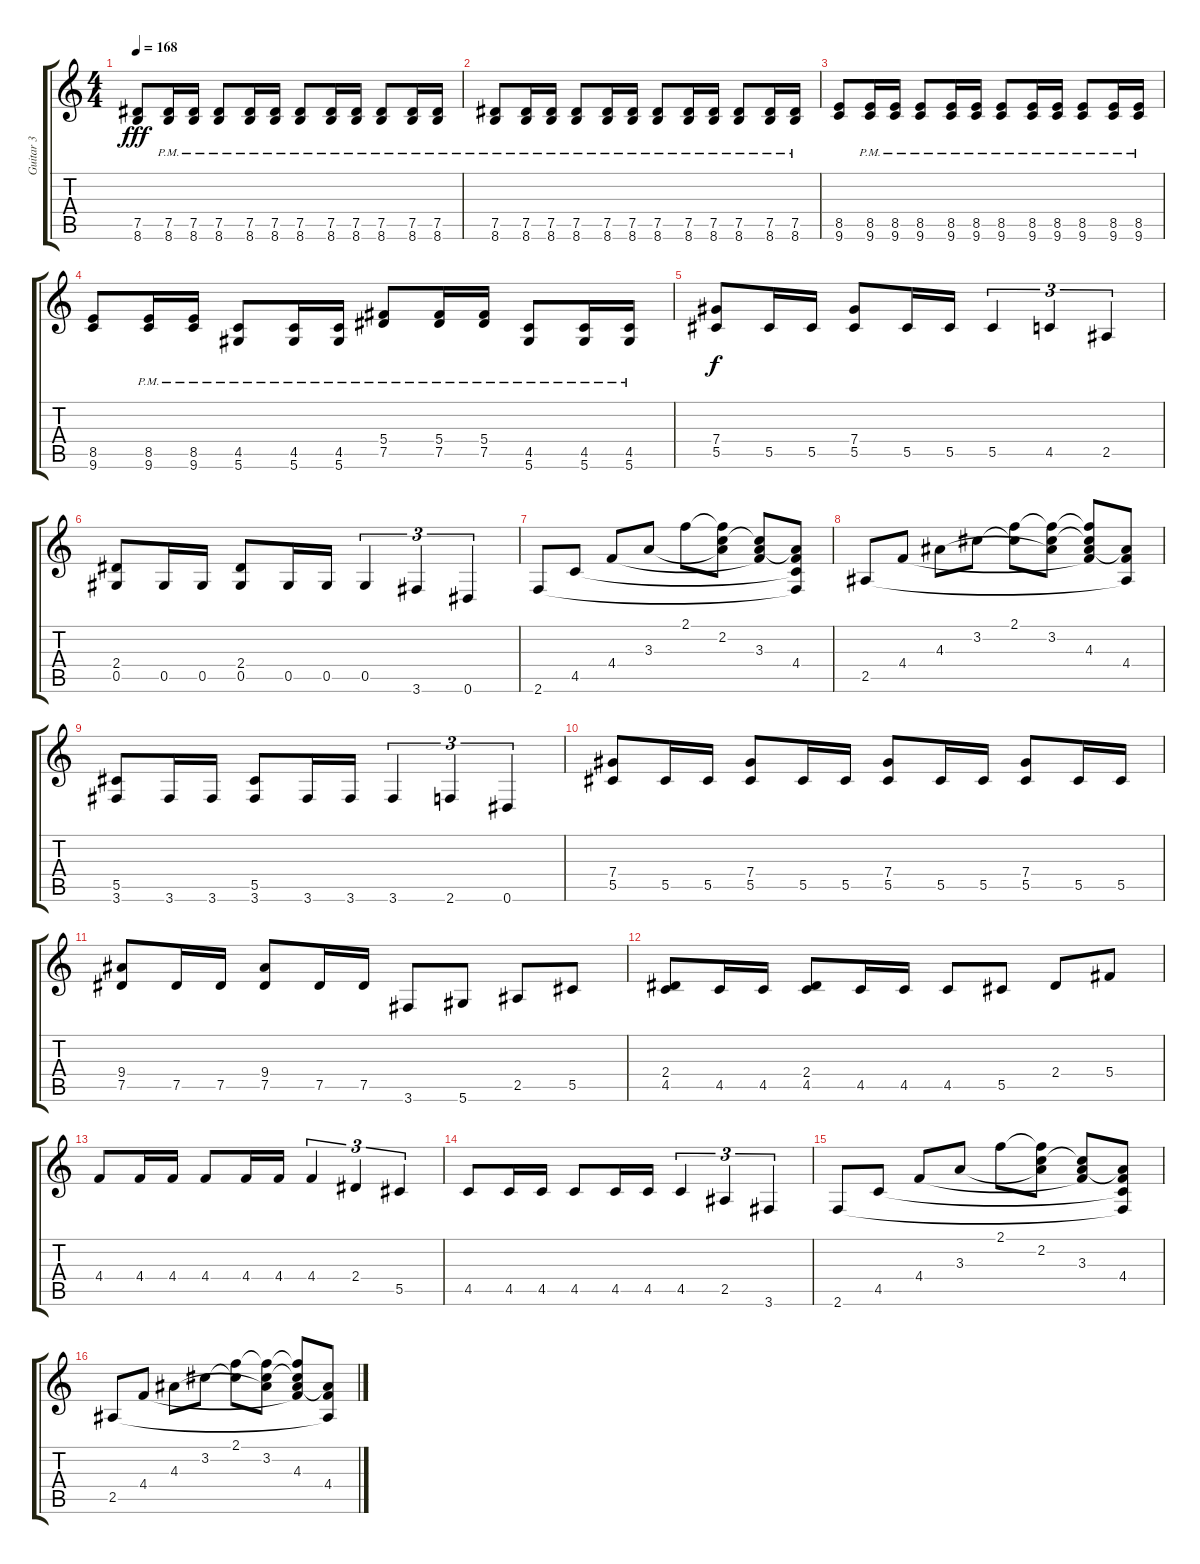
\track ("Guitar 3" "Guitar 3") {instrument distortionguitar}
\staff {score tabs}
\tuning (Eb4 Bb3 Gb3 Db3 Ab2 Eb2) {hide}
\ts (4 4)
\tempo 168
\clef g2
\ks c
(7.5 8.6).8{dy fff} (7.5{pm} 8.6{pm}).16 (7.5{pm} 8.6{pm}).16 (7.5{pm} 8.6{pm}).8 (7.5{pm} 8.6{pm}).16 (7.5{pm} 8.6{pm}).16 (7.5{pm} 8.6{pm}).8 (7.5{pm} 8.6{pm}).16 (7.5{pm} 8.6{pm}).16 (7.5{pm} 8.6{pm}).8 (7.5{pm} 8.6{pm}).16 (7.5{pm} 8.6{pm}).16 |
(7.5{pm} 8.6{pm}).8 (7.5{pm} 8.6{pm}).16 (7.5{pm} 8.6{pm}).16 (7.5{pm} 8.6{pm}).8 (7.5{pm} 8.6{pm}).16 (7.5{pm} 8.6{pm}).16 (7.5{pm} 8.6{pm}).8 (7.5{pm} 8.6{pm}).16 (7.5{pm} 8.6{pm}).16 (7.5{pm} 8.6{pm}).8 (7.5{pm} 8.6{pm}).16 (7.5{pm} 8.6{pm}).16 |
(8.5 9.6).8 (8.5{pm} 9.6{pm}).16 (8.5{pm} 9.6{pm}).16 (8.5{pm} 9.6{pm}).8 (8.5{pm} 9.6{pm}).16 (8.5{pm} 9.6{pm}).16 (8.5{pm} 9.6{pm}).8 (8.5{pm} 9.6{pm}).16 (8.5{pm} 9.6{pm}).16 (8.5{pm} 9.6{pm}).8 (8.5{pm} 9.6{pm}).16 (8.5{pm} 9.6{pm}).16 |
(8.5 9.6).8 (8.5{pm} 9.6{pm}).16 (8.5{pm} 9.6{pm}).16 (4.5{pm} 5.6{pm}).8 (4.5{pm} 5.6{pm}).16 (4.5{pm} 5.6{pm}).16 (5.4{pm} 7.5{pm}).8 (5.4{pm} 7.5{pm}).16 (5.4{pm} 7.5{pm}).16 (4.5{pm} 5.6{pm}).8 (4.5{pm} 5.6{pm}).16 (4.5{pm} 5.6{pm}).16 |
(7.4 5.5).8{dy f volume 13 balance 4} 5.5.16 5.5.16 (7.4 5.5).8 5.5.16 5.5.16 5.5.4{tu (3 2)} 4.5.4{tu (3 2)} 2.5.4{tu (3 2)} |
(2.4 0.5).8 0.5.16 0.5.16 (2.4 0.5).8 0.5.16 0.5.16 0.5.4{tu (3 2)} 3.6.4{tu (3 2)} 0.6.4{tu (3 2)} |
2.6.8 4.5.8 4.4.8 3.3.8 2.1.8 (2.1{t} 2.2 3.3{t}).8 (2.2{t} 3.3 4.4{t}).8 (3.3{t} 4.4 4.5{t} 2.6{t}).8 |
2.5.8 4.4.8 4.3.8 3.2.8 (2.1 3.2{t}).8 (2.1{t} 3.2 4.3{t}).8 (2.1{t} 3.2{t} 4.3 4.4{t}).8 (4.3{t} 4.4 2.5{t}).8 |
(5.5 3.6).8 3.6.16 3.6.16 (5.5 3.6).8 3.6.16 3.6.16 3.6.4{tu (3 2)} 2.6.4{tu (3 2)} 0.6.4{tu (3 2)} |
(7.4 5.5).8 5.5.16 5.5.16 (7.4 5.5).8 5.5.16 5.5.16 (7.4 5.5).8 5.5.16 5.5.16 (7.4 5.5).8 5.5.16 5.5.16 |
(9.4 7.5).8 7.5.16 7.5.16 (9.4 7.5).8 7.5.16 7.5.16 3.6.8 5.6.8 2.5.8 5.5.8 |
(2.4 4.5).8 4.5.16 4.5.16 (2.4 4.5).8 4.5.16 4.5.16 4.5.8 5.5.8 2.4.8 5.4.8 |
4.4.8 4.4.16 4.4.16 4.4.8 4.4.16 4.4.16 4.4.4{tu (3 2)} 2.4.4{tu (3 2)} 5.5.4{tu (3 2)} |
4.5.8 4.5.16 4.5.16 4.5.8 4.5.16 4.5.16 4.5.4{tu (3 2)} 2.5.4{tu (3 2)} 3.6.4{tu (3 2)} |
2.6.8 4.5.8 4.4.8 3.3.8 2.1.8 (2.1{t} 2.2 3.3{t}).8 (2.2{t} 3.3 4.4{t}).8 (3.3{t} 4.4 4.5{t} 2.6{t}).8 |
2.5.8 4.4.8 4.3.8 3.2.8 (2.1 3.2{t}).8 (2.1{t} 3.2 4.3{t}).8 (2.1{t} 3.2{t} 4.3 4.4{t}).8 (4.3{t} 4.4 2.5{t}).8
